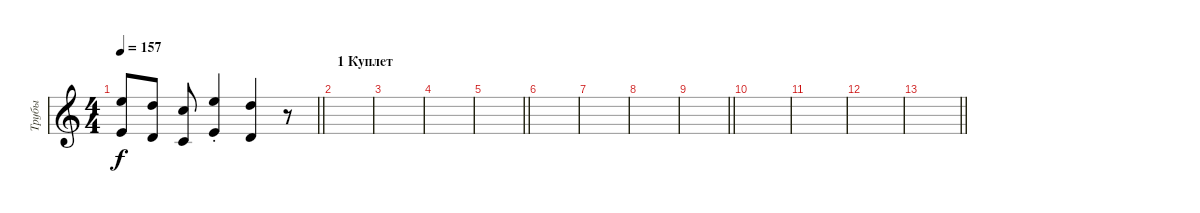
\track ("Трубы" "Трубы") {instrument brasssection}
\staff {score}
\tuning (E4 B3 G3 D3 A2 E2) {hide}
\ts (4 4)
\tempo 157
\clef g2
\barLineRight lightlight
\ks c
(12.1 9.3).8{dy f} (10.1 7.3).8 (8.1 5.3).8 (12.1{st} 9.3{st}).4 (10.1 7.3).4 r.8 |
\section ("" "1 Куплет")
|
|
|
\barLineRight lightlight
|
|
|
|
\barLineRight lightlight
|
|
|
|
\barLineRight lightlight
